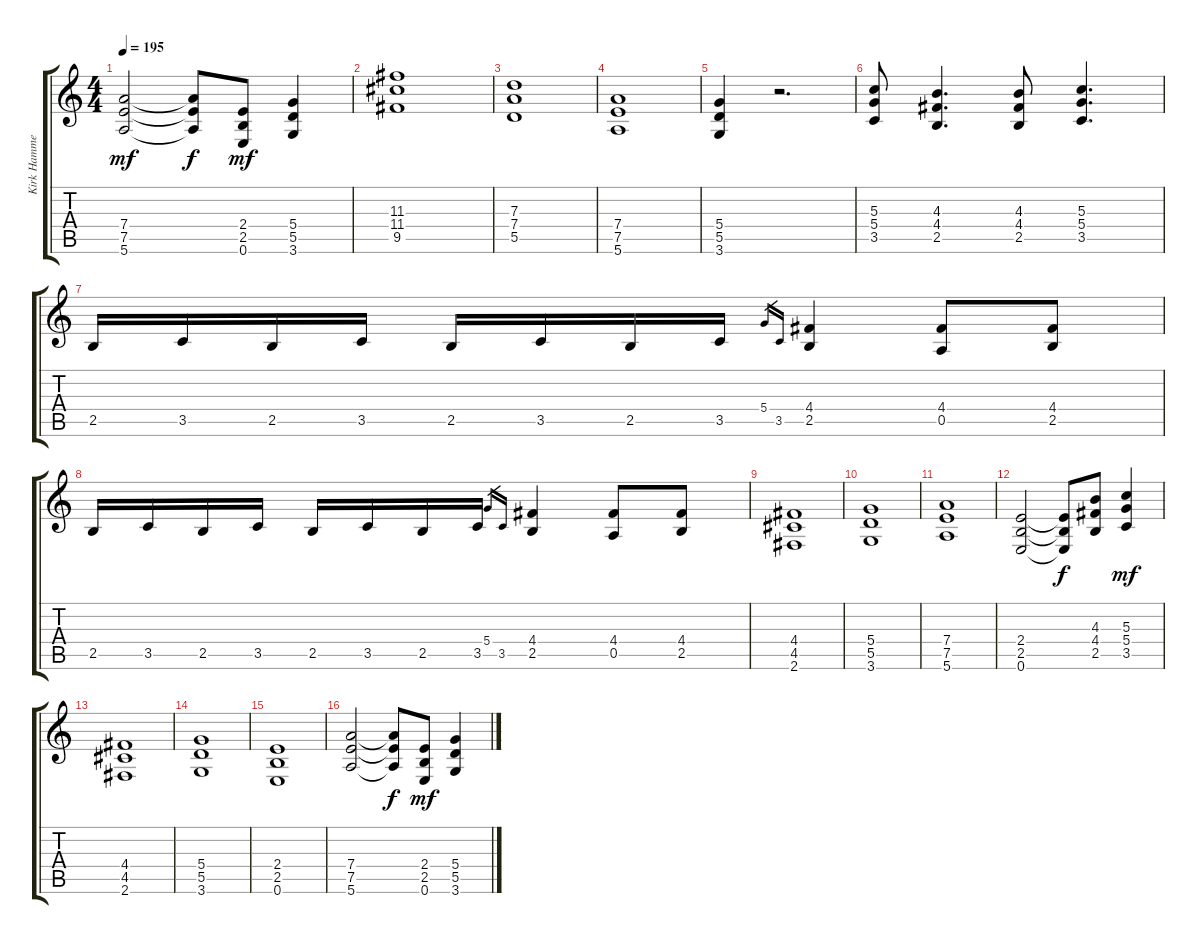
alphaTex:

\track ("Kirk Hammet" "Kirk Hamme") {instrument distortionguitar}
\staff {score tabs}
\tuning (E4 B3 G3 D3 A2 E2) {hide}
\ts (4 4)
\tempo 195
\clef g2
\ks c
(7.4 7.5 5.6).2{dy mf} (7.4{t} 7.5{t} 5.6{t}).8{dy f} (2.4 2.5 0.6).8{dy mf} (5.4 5.5 3.6).4 |
(11.3 11.4 9.5).1 |
(7.3 7.4 5.5).1 |
(7.4 7.5 5.6).1 |
(5.4 5.5 3.6).4 r.2{d} |
(5.3 5.4 3.5).8 (4.3 4.4 2.5).4{d} (4.3 4.4 2.5).8 (5.3 5.4 3.5).4{d} |
2.5.16 3.5.16 2.5.16 3.5.16 2.5.16 3.5.16 2.5.16 3.5.16 5.4.16{gr} 3.5.16{gr} (4.4 2.5).4 (4.4 0.5).8 (4.4 2.5).8 |
2.5.16 3.5.16 2.5.16 3.5.16 2.5.16 3.5.16 2.5.16 3.5.16 5.4.16{gr} 3.5.16{gr} (4.4 2.5).4 (4.4 0.5).8 (4.4 2.5).8 |
(4.4 4.5 2.6).1 |
(5.4 5.5 3.6).1 |
(7.4 7.5 5.6).1 |
(2.4 2.5 0.6).2 (2.4{t} 2.5{t} 0.6{t}).8{dy f} (4.3 4.4 2.5).8 (5.3 5.4 3.5).4{dy mf} |
(4.4 4.5 2.6).1 |
(5.4 5.5 3.6).1 |
(2.4 2.5 0.6).1 |
(7.4 7.5 5.6).2 (7.4{t} 7.5{t} 5.6{t}).8{dy f} (2.4 2.5 0.6).8{dy mf} (5.4 5.5 3.6).4
